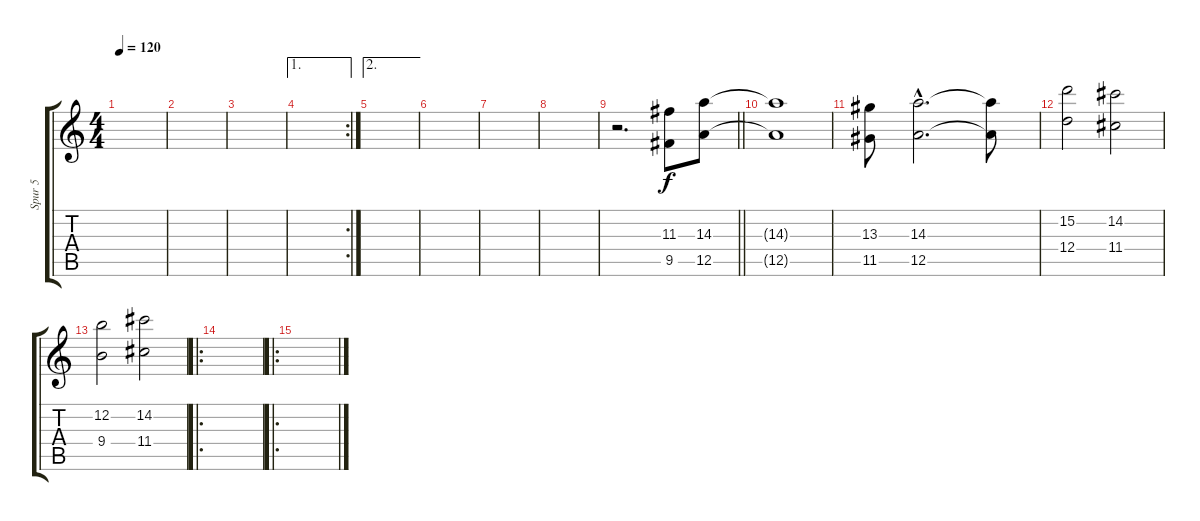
\track ("Spur 5" "Spur 5") {instrument overdrivenguitar}
\staff {score tabs}
\tuning (E4 B3 G3 D3 A2 D2) {hide}
\ts (4 4)
\tempo 120
\clef g2
\ks c
|
|
|
\ae 1
\rc 2
|
\ae 2
|
|
|
|
\barLineRight lightlight
r.2{d} (11.3 9.5).8 (14.3 12.5).8 |
(14.3{t} 12.5{t}).1 |
(13.3 11.5).8 (14.3{hac} 12.5{hac}).2{d} (14.3{t} 12.5{t}).8 |
(15.2 12.4).2 (14.2 11.4).2 |
(12.2 9.4).2 (14.2 11.4).2 |
\ro
|
\ro
